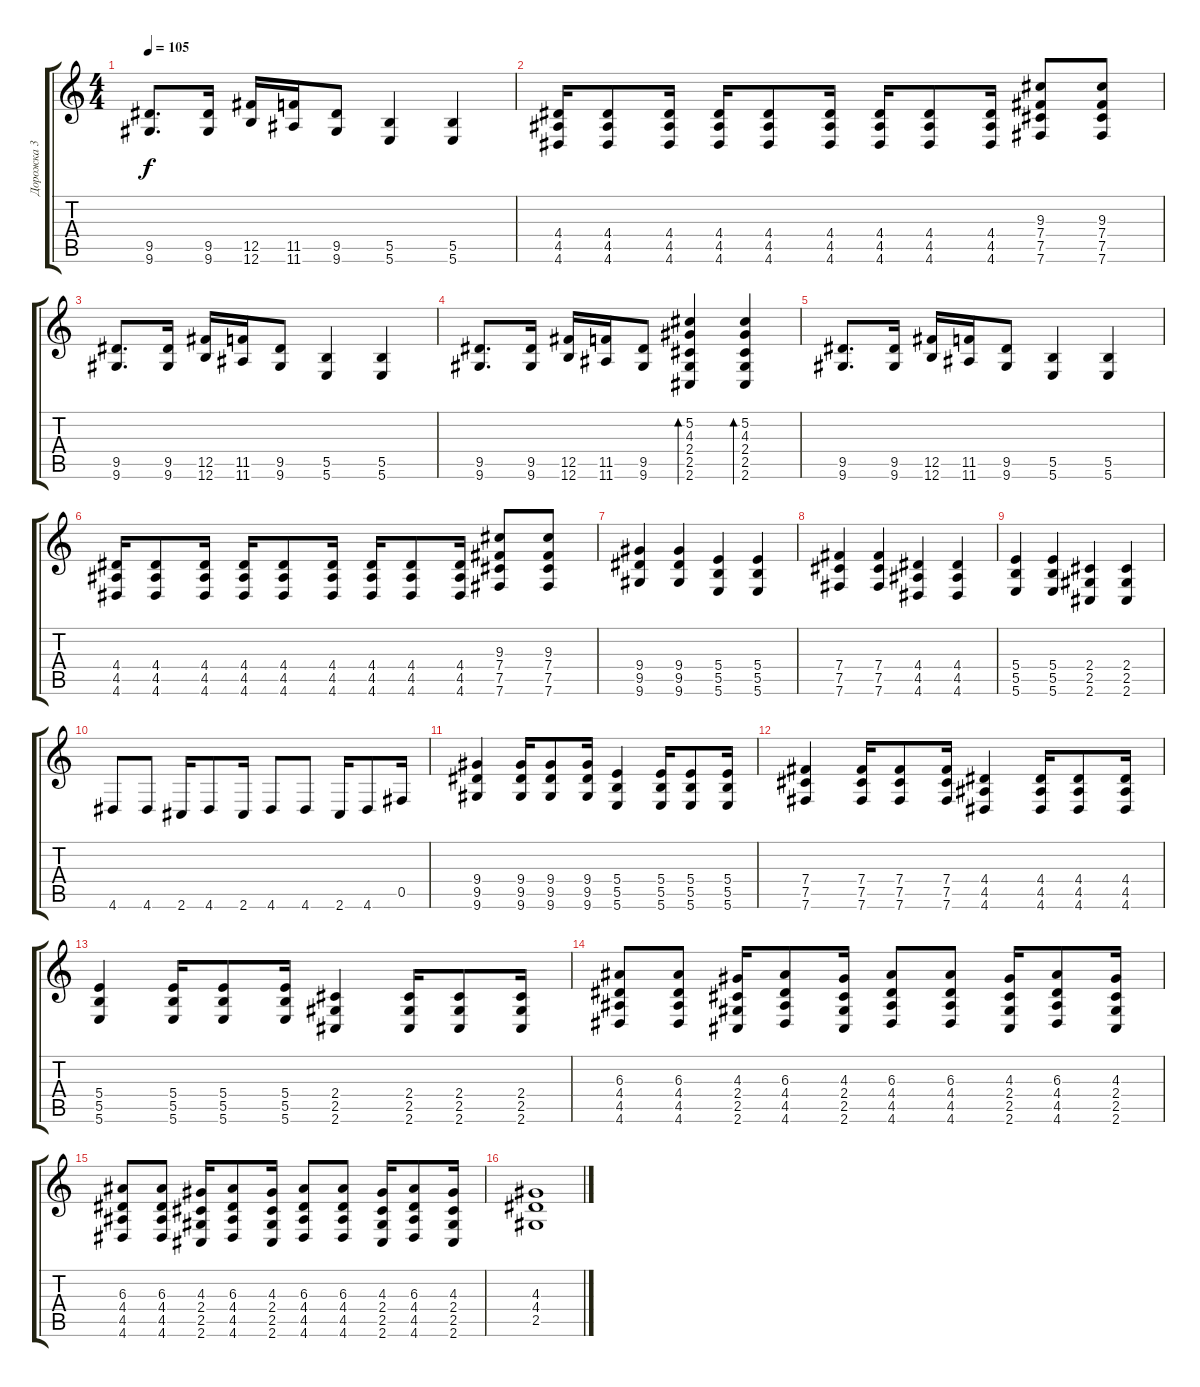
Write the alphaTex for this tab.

\track ("Дорожка 3" "Дорожка 3") {instrument distortionguitar}
\staff {score tabs}
\tuning (Db4 Ab3 E3 B2 Gb2 B1) {hide}
\ts (4 4)
\tempo 105
\clef g2
\ks c
(9.5 9.6).8{d dy f} (9.5 9.6).16 (12.5 12.6).16 (11.5 11.6).16 (9.5 9.6).8 (5.5 5.6).4 (5.5 5.6).4 |
(4.4 4.5 4.6).16 (4.4 4.5 4.6).8 (4.4 4.5 4.6).16 (4.4 4.5 4.6).16 (4.4 4.5 4.6).8 (4.4 4.5 4.6).16 (4.4 4.5 4.6).16 (4.4 4.5 4.6).8 (4.4 4.5 4.6).16 (9.3 7.4 7.5 7.6).8 (9.3 7.4 7.5 7.6).8 |
(9.5 9.6).8{d} (9.5 9.6).16 (12.5 12.6).16 (11.5 11.6).16 (9.5 9.6).8 (5.5 5.6).4 (5.5 5.6).4 |
(9.5 9.6).8{d} (9.5 9.6).16 (12.5 12.6).16 (11.5 11.6).16 (9.5 9.6).8 (5.2 4.3 2.4 2.5 2.6).4{bd 60} (5.2 4.3 2.4 2.5 2.6).4{bd 60} |
(9.5 9.6).8{d} (9.5 9.6).16 (12.5 12.6).16 (11.5 11.6).16 (9.5 9.6).8 (5.5 5.6).4 (5.5 5.6).4 |
(4.4 4.5 4.6).16 (4.4 4.5 4.6).8 (4.4 4.5 4.6).16 (4.4 4.5 4.6).16 (4.4 4.5 4.6).8 (4.4 4.5 4.6).16 (4.4 4.5 4.6).16 (4.4 4.5 4.6).8 (4.4 4.5 4.6).16 (9.3 7.4 7.5 7.6).8 (9.3 7.4 7.5 7.6).8 |
(9.4 9.5 9.6).4 (9.4 9.5 9.6).4 (5.4 5.5 5.6).4 (5.4 5.5 5.6).4 |
(7.4 7.5 7.6).4 (7.4 7.5 7.6).4 (4.4 4.5 4.6).4 (4.4 4.5 4.6).4 |
(5.4 5.5 5.6).4 (5.4 5.5 5.6).4 (2.4 2.5 2.6).4 (2.4 2.5 2.6).4 |
4.6.8 4.6.8 2.6.16 4.6.8 2.6.16 4.6.8 4.6.8 2.6.16 4.6.8 0.5.16 |
(9.4 9.5 9.6).4 (9.4 9.5 9.6).16 (9.4 9.5 9.6).8 (9.4 9.5 9.6).16 (5.4 5.5 5.6).4 (5.4 5.5 5.6).16 (5.4 5.5 5.6).8 (5.4 5.5 5.6).16 |
(7.4 7.5 7.6).4 (7.4 7.5 7.6).16 (7.4 7.5 7.6).8 (7.4 7.5 7.6).16 (4.4 4.5 4.6).4 (4.4 4.5 4.6).16 (4.4 4.5 4.6).8 (4.4 4.5 4.6).16 |
(5.4 5.5 5.6).4 (5.4 5.5 5.6).16 (5.4 5.5 5.6).8 (5.4 5.5 5.6).16 (2.4 2.5 2.6).4 (2.4 2.5 2.6).16 (2.4 2.5 2.6).8 (2.4 2.5 2.6).16 |
(6.3 4.4 4.5 4.6).8 (6.3 4.4 4.5 4.6).8 (4.3 2.4 2.5 2.6).16 (6.3 4.4 4.5 4.6).8 (4.3 2.4 2.5 2.6).16 (6.3 4.4 4.5 4.6).8 (6.3 4.4 4.5 4.6).8 (4.3 2.4 2.5 2.6).16 (6.3 4.4 4.5 4.6).8 (4.3 2.4 2.5 2.6).16 |
(6.3 4.4 4.5 4.6).8 (6.3 4.4 4.5 4.6).8 (4.3 2.4 2.5 2.6).16 (6.3 4.4 4.5 4.6).8 (4.3 2.4 2.5 2.6).16 (6.3 4.4 4.5 4.6).8 (6.3 4.4 4.5 4.6).8 (4.3 2.4 2.5 2.6).16 (6.3 4.4 4.5 4.6).8 (4.3 2.4 2.5 2.6).16 |
(4.3 4.4 2.5).1
